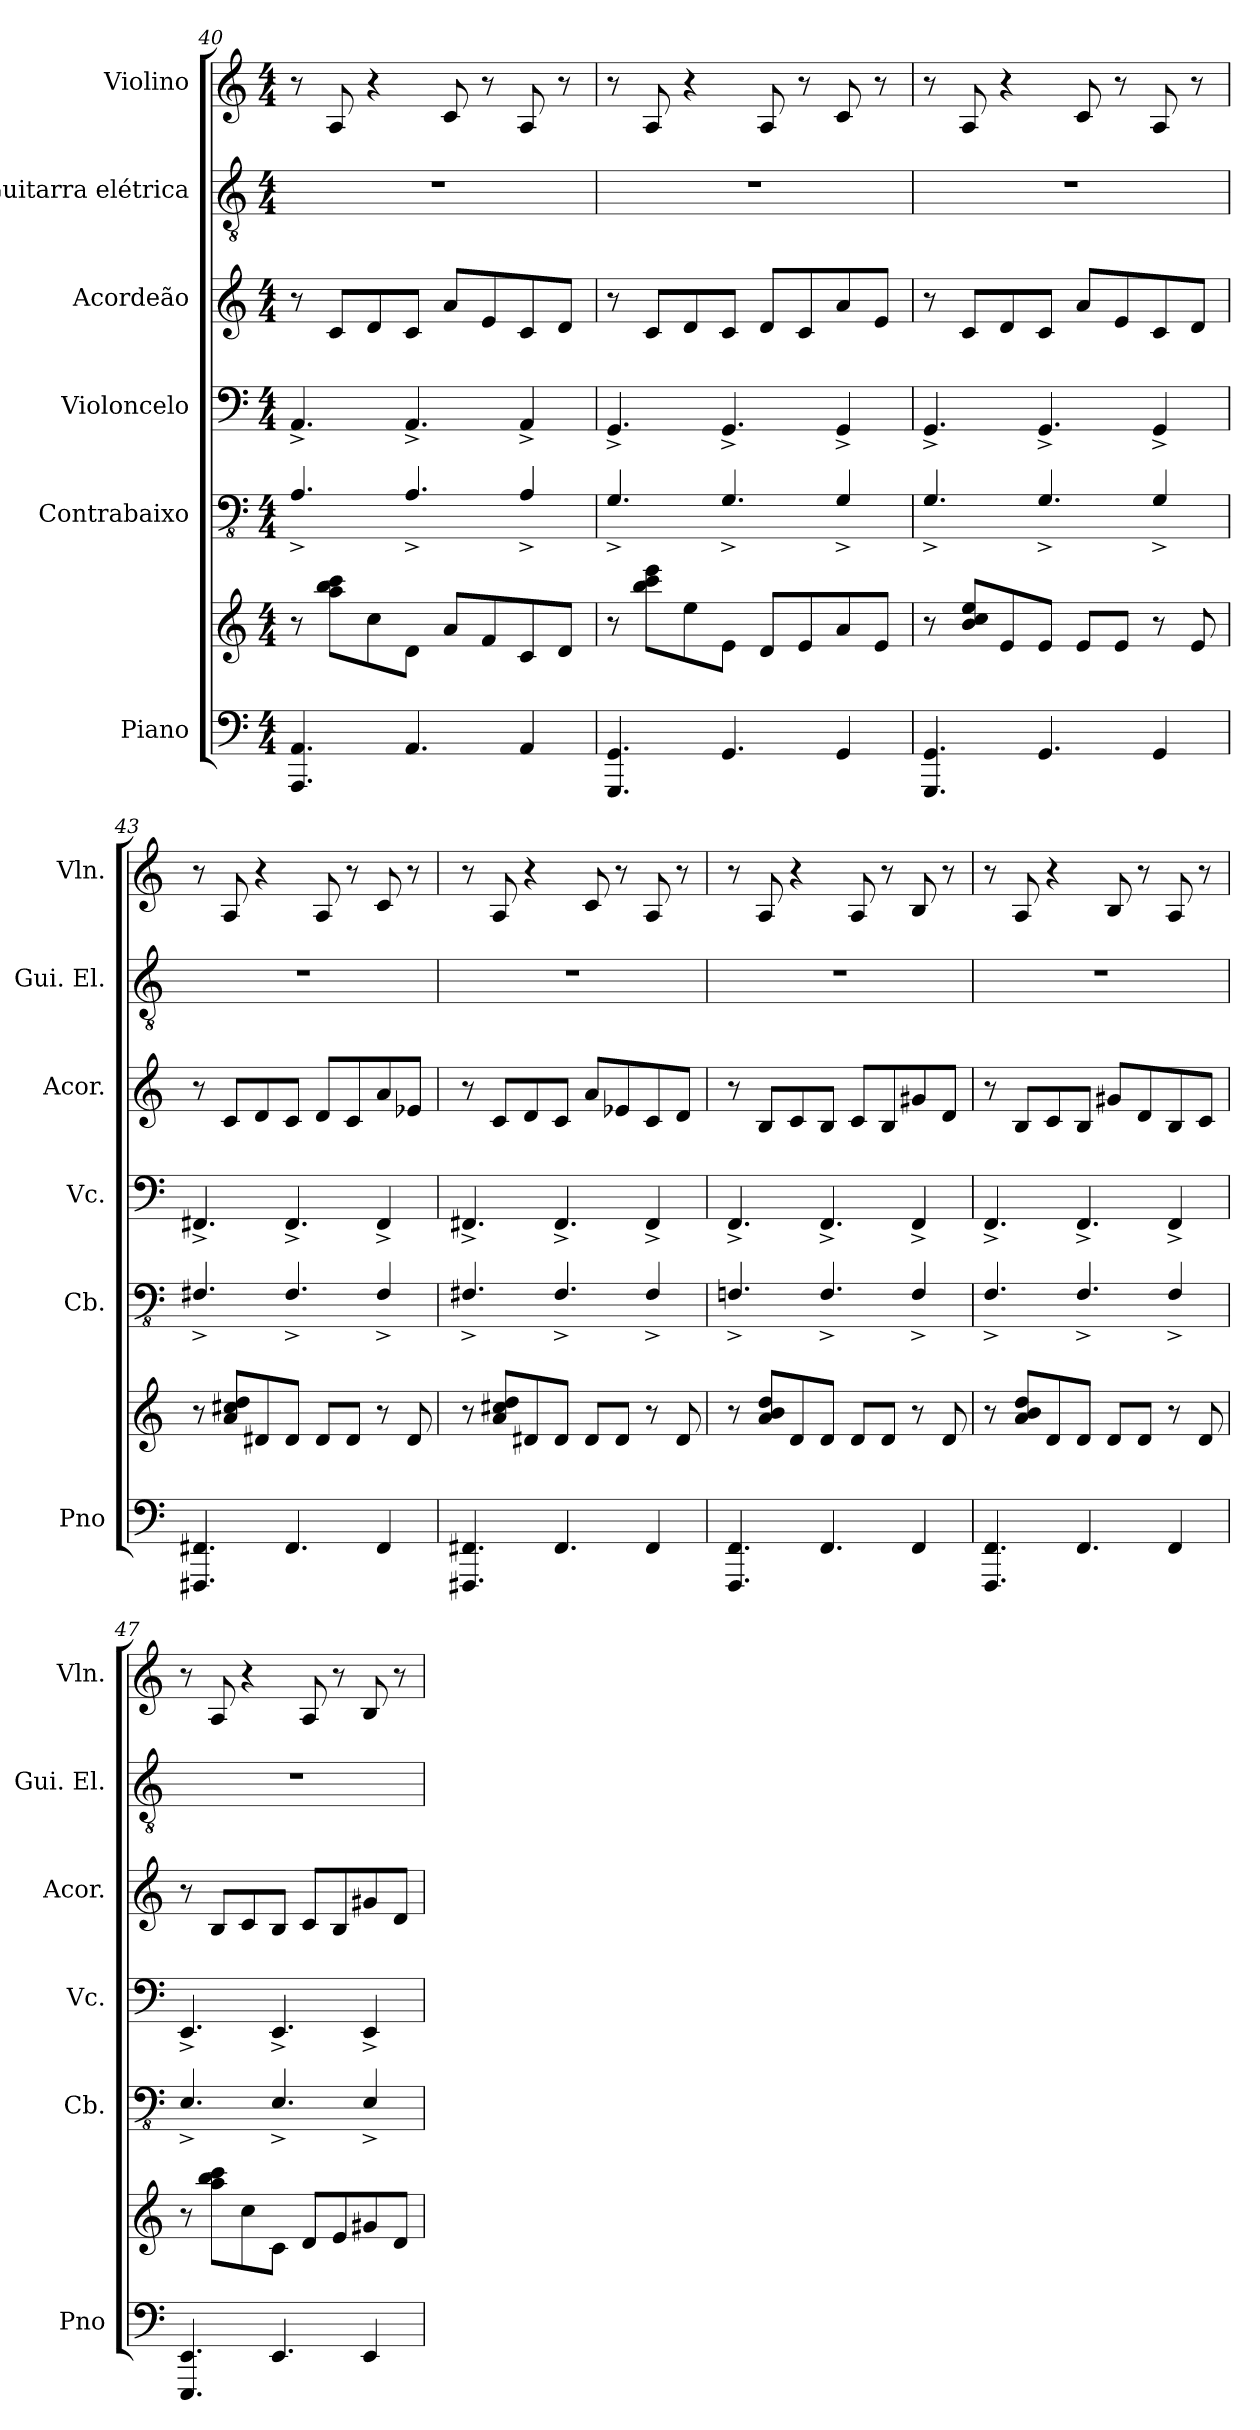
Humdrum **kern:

**kern	**kern	**kern	**kern	**kern	**kern	**kern
*part6	*part6	*part5	*part4	*part3	*part2	*part1
*staff7	*staff6	*staff5	*staff4	*staff3	*staff2	*staff1
*I"Piano	*	*I"Contrabaixo	*I"Violoncelo	*I"Acordeão	*I"Guitarra elétrica	*I"Violino
*I'Pno	*	*I'Cb.	*I'Vc.	*I'Acor.	*I'Gui. El.	*I'Vln.
*clefF4	*clefG2	*clefFv4	*clefF4	*clefG2	*clefGv2	*clefG2
*	*	*ITrd7c12	*	*	*	*
*k[]	*k[]	*k[]	*k[]	*k[]	*k[]	*k[]
*M4/4	*M4/4	*M4/4	*M4/4	*M4/4	*M4/4	*M4/4
=40	=40	=40	=40	=40	=40	=40
4.AAA/ 4.AA/	8r	4.AAA^/	4.AA^/	8r	1r	8r
.	8aa\ 8bb\ 8ccc\L	.	.	8c/L	.	8A/
.	8cc\	.	.	8d/	.	4r
4.AA/	8d\J	4.AAA^/	4.AA^/	8c/J	.	.
.	8a/L	.	.	8a/L	.	8c/
.	8f/	.	.	8e/	.	8r
4AA/	8c/	4AAA^/	4AA^/	8c/	.	8A/
.	8d/J	.	.	8d/J	.	8r
=41	=41	=41	=41	=41	=41	=41
4.GGG/ 4.GG/	8r	4.GGG^/	4.GG^/	8r	1r	8r
.	8bb\ 8ccc\ 8eee\L	.	.	8c/L	.	8A/
.	8ee\	.	.	8d/	.	4r
4.GG/	8e\J	4.GGG^/	4.GG^/	8c/J	.	.
.	8d/L	.	.	8d/L	.	8A/
.	8e/	.	.	8c/	.	8r
4GG/	8a/	4GGG^/	4GG^/	8a/	.	8c/
.	8e/J	.	.	8e/J	.	8r
=42	=42	=42	=42	=42	=42	=42
4.GGG/ 4.GG/	8r	4.GGG^/	4.GG^/	8r	1r	8r
.	8b/ 8cc/ 8ee/L	.	.	8c/L	.	8A/
.	8e/	.	.	8d/	.	4r
4.GG/	8e/J	4.GGG^/	4.GG^/	8c/J	.	.
.	8e/L	.	.	8a/L	.	8c/
.	8e/J	.	.	8e/	.	8r
4GG/	8r	4GGG^/	4GG^/	8c/	.	8A/
.	8e/	.	.	8d/J	.	8r
=43	=43	=43	=43	=43	=43	=43
4.FFF#X/ 4.FF#X/	8r	4.FFF#X^/	4.FF#X^/	8r	1r	8r
.	8a/ 8cc#X/ 8dd/L	.	.	8c/L	.	8A/
.	8d#X/	.	.	8d/	.	4r
4.FF#/	8d#/J	4.FFF#^/	4.FF#^/	8c/J	.	.
.	8d#/L	.	.	8d/L	.	8A/
.	8d#/J	.	.	8c/	.	8r
4FF#/	8r	4FFF#^/	4FF#^/	8a/	.	8c/
.	8d#/	.	.	8e-X/J	.	8r
!!LO:LB:g=z
=44	=44	=44	=44	=44	=44	=44
4.FFF#X/ 4.FF#X/	8r	4.FFF#X^/	4.FF#X^/	8r	1r	8r
.	8a/ 8cc#X/ 8dd/L	.	.	8c/L	.	8A/
.	8d#X/	.	.	8d/	.	4r
4.FF#/	8d#/J	4.FFF#^/	4.FF#^/	8c/J	.	.
.	8d#/L	.	.	8a/L	.	8c/
.	8d#/J	.	.	8e-X/	.	8r
4FF#/	8r	4FFF#^/	4FF#^/	8c/	.	8A/
.	8d#/	.	.	8d/J	.	8r
=45	=45	=45	=45	=45	=45	=45
4.FFF/ 4.FF/	8r	4.FFFn^/	4.FF^/	8r	1r	8r
.	8a/ 8b/ 8dd/L	.	.	8B/L	.	8A/
.	8d/	.	.	8c/	.	4r
4.FF/	8d/J	4.FFF^/	4.FF^/	8B/J	.	.
.	8d/L	.	.	8c/L	.	8A/
.	8d/J	.	.	8B/	.	8r
4FF/	8r	4FFF^/	4FF^/	8g#X/	.	8B/
.	8d/	.	.	8d/J	.	8r
=46	=46	=46	=46	=46	=46	=46
4.FFF/ 4.FF/	8r	4.FFF^/	4.FF^/	8r	1r	8r
.	8a/ 8b/ 8dd/L	.	.	8B/L	.	8A/
.	8d/	.	.	8c/	.	4r
4.FF/	8d/J	4.FFF^/	4.FF^/	8B/J	.	.
.	8d/L	.	.	8g#X/L	.	8B/
.	8d/J	.	.	8d/	.	8r
4FF/	8r	4FFF^/	4FF^/	8B/	.	8A/
.	8d/	.	.	8c/J	.	8r
=47	=47	=47	=47	=47	=47	=47
4.EEE/ 4.EE/	8r	4.EEE^/	4.EE^/	8r	1r	8r
.	8aa\ 8bb\ 8ccc\L	.	.	8B/L	.	8A/
.	8cc\	.	.	8c/	.	4r
4.EE/	8c\J	4.EEE^/	4.EE^/	8B/J	.	.
.	8d/L	.	.	8c/L	.	8A/
.	8e/	.	.	8B/	.	8r
4EE/	8g#X/	4EEE^/	4EE^/	8g#X/	.	8B/
.	8d/J	.	.	8d/J	.	8r
=	=	=	=	=	=	=
*-	*-	*-	*-	*-	*-	*-
